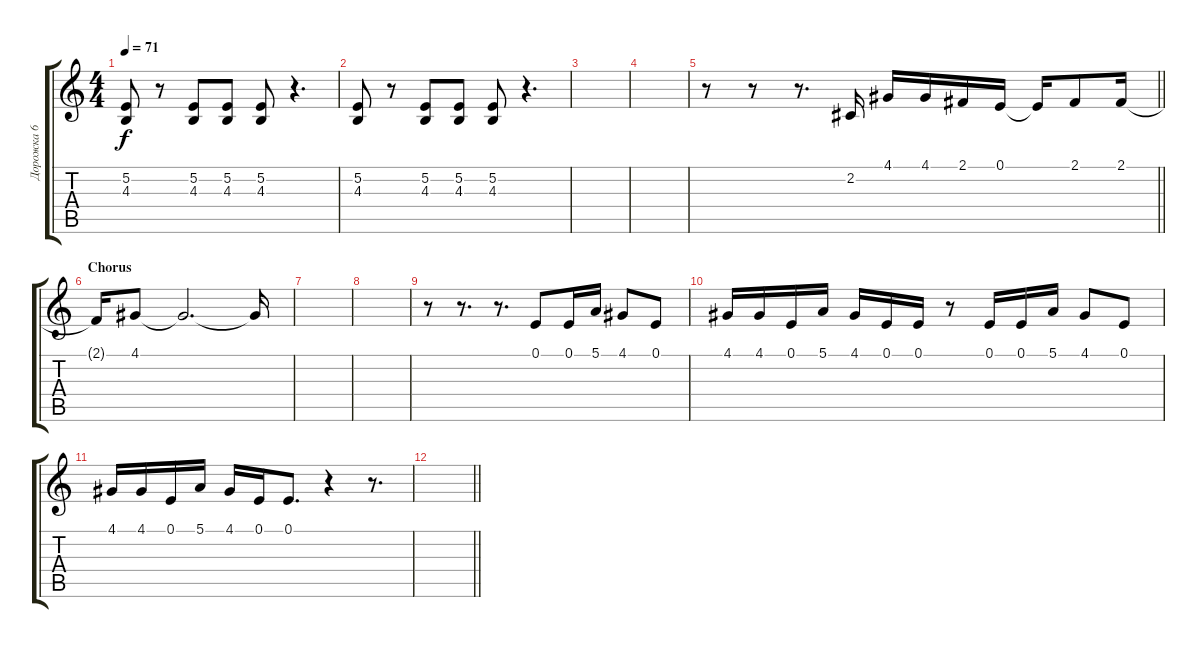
\track ("Дорожка 6" "Дорожка 6") {instrument clarinet}
\staff {score tabs}
\tuning (E4 B3 G3 D3 A2 E2) {hide}
\ts (4 4)
\tempo 71
\clef g2
\ks c
(5.2 4.3).8{dy f} r.8 (5.2 4.3).8 (5.2 4.3).8 (5.2 4.3).8 r.4{d} |
(5.2 4.3).8 r.8 (5.2 4.3).8 (5.2 4.3).8 (5.2 4.3).8 r.4{d} |
|
|
\barLineRight lightlight
r.8 r.8 r.8{d} 2.2.16 4.1.16 4.1.16 2.1.16 0.1.16 0.1{t}.16 2.1.8 2.1.16 |
\section ("" "Chorus")
2.1{t}.16 4.1.8 4.1{t}.2{d} 4.1{t}.16 |
|
|
r.8 r.8{d} r.8{d} 0.1.8 0.1.16 5.1.16 4.1.8 0.1.8 |
4.1.16 4.1.16 0.1.16 5.1.16 4.1.16 0.1.16 0.1.16 r.8 0.1.16 0.1.16 5.1.16 4.1.8 0.1.8 |
4.1.16 4.1.16 0.1.16 5.1.16 4.1.16 0.1.16 0.1.8{d} r.4 r.8{d} |
\barLineRight lightlight
